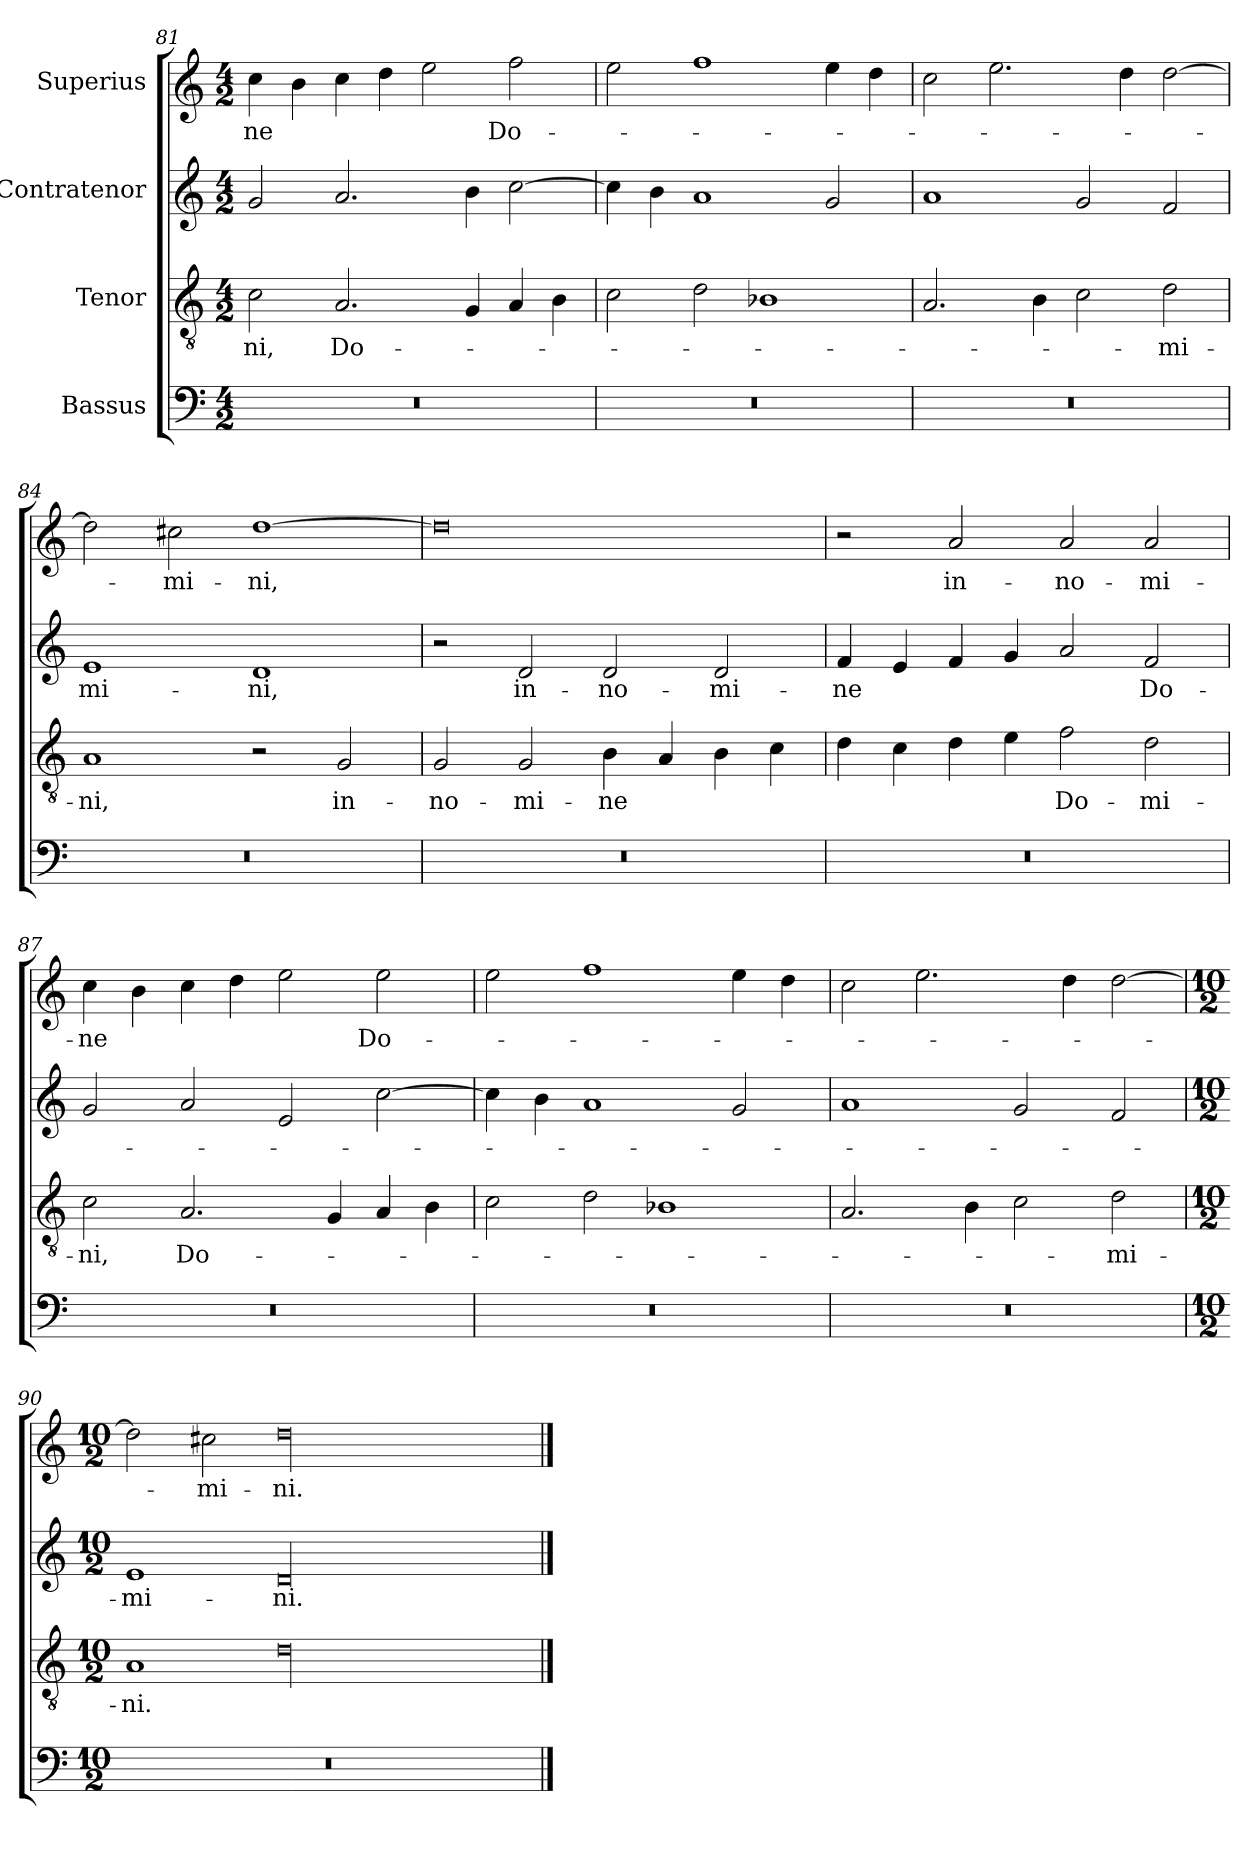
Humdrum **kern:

**kern	**kern	**text	**kern	**text	**kern	**text
*part4	*part3	*part3	*part2	*part2	*part1	*part1
*staff4	*staff3	*staff3	*staff2	*staff2	*staff1	*staff1
*I"Bassus	*I"Tenor	*	*I"Contratenor	*	*I"Superius	*
*clefF4	*clefGv2	*	*clefG2	*	*clefG2	*
*k[]	*k[]	*	*k[]	*	*k[]	*
*M4/2	*M4/2	*	*M4/2	*	*M4/2	*
=81	=81	=81	=81	=81	=81	=81
0r	2c\	-ni,	2g/	.	4cc\	-ne
.	.	.	.	.	4b\	.
.	2.A/	Do-	2.a/	.	4cc\	.
.	.	.	.	.	4dd\	.
.	.	.	.	.	2ee\	.
.	4G/	.	4b\	.	.	.
.	4A/	.	[2cc\	.	2ff\	Do-
.	4B\	.	.	.	.	.
=82	=82	=82	=82	=82	=82	=82
0r	2c\	.	4cc\]	.	2ee\	.
.	.	.	4b\	.	.	.
.	2d\	.	1a/	.	1ff\	.
.	1B-X\	.	.	.	.	.
.	.	.	2g/	.	4ee\	.
.	.	.	.	.	4dd\	.
=83	=83	=83	=83	=83	=83	=83
0r	2.A/	.	1a/	.	2cc\	.
.	.	.	.	.	2.ee\	.
.	4B\	.	.	.	.	.
.	2c\	.	2g/	.	.	.
.	.	.	.	.	4dd\	.
.	2d\	-mi-	2f/	.	[2dd\	.
=84	=84	=84	=84	=84	=84	=84
0r	1A/	-ni,	1e/	-mi-	2dd\]	.
.	.	.	.	.	2cc#X\	-mi-
.	2r	.	1d/	-ni,	[1dd\	-ni,
.	2G/	in-	.	.	.	.
=85	=85	=85	=85	=85	=85	=85
0r	2G/	no-	2r	.	0dd\]	.
.	2G/	-mi-	2d/	in-	.	.
.	4B\	-ne	2d/	no-	.	.
.	4A/	.	.	.	.	.
.	4B\	.	2d/	-mi-	.	.
.	4c\	.	.	.	.	.
=86	=86	=86	=86	=86	=86	=86
0r	4d\	.	4f/	-ne	2r	.
.	4c\	.	4e/	.	.	.
.	4d\	.	4f/	.	2a/	in-
.	4e\	.	4g/	.	.	.
.	2f\	Do-	2a/	.	2a/	no-
.	2d\	-mi-	2f/	Do-	2a/	-mi-
=87	=87	=87	=87	=87	=87	=87
0r	2c\	-ni,	2g/	.	4cc\	-ne
.	.	.	.	.	4b\	.
.	2.A/	Do-	2a/	.	4cc\	.
.	.	.	.	.	4dd\	.
.	.	.	2e/	.	2ee\	.
.	4G/	.	.	.	.	.
.	4A/	.	[2cc\	.	2ee\	Do-
.	4B\	.	.	.	.	.
=88	=88	=88	=88	=88	=88	=88
0r	2c\	.	4cc\]	.	2ee\	.
.	.	.	4b\	.	.	.
.	2d\	.	1a/	.	1ff\	.
.	1B-X\	.	.	.	.	.
.	.	.	2g/	.	4ee\	.
.	.	.	.	.	4dd\	.
=89	=89	=89	=89	=89	=89	=89
0r	2.A/	.	1a/	.	2cc\	.
.	.	.	.	.	2.ee\	.
.	4B\	.	.	.	.	.
.	2c\	.	2g/	.	.	.
.	.	.	.	.	4dd\	.
.	2d\	-mi-	2f/	.	[2dd\	.
=90	=90	=90	=90	=90	=90	=90
*M10/2	*M10/2	*	*M10/2	*	*M10/2	*
1%5r	1A/	-ni.	1e/	-mi-	2dd\]	.
.	.	.	.	.	2cc#X\	-mi-
.	00d\	.	00d/	-ni.	00dd\	-ni.
==	==	==	==	==	==	==
*-	*-	*-	*-	*-	*-	*-
